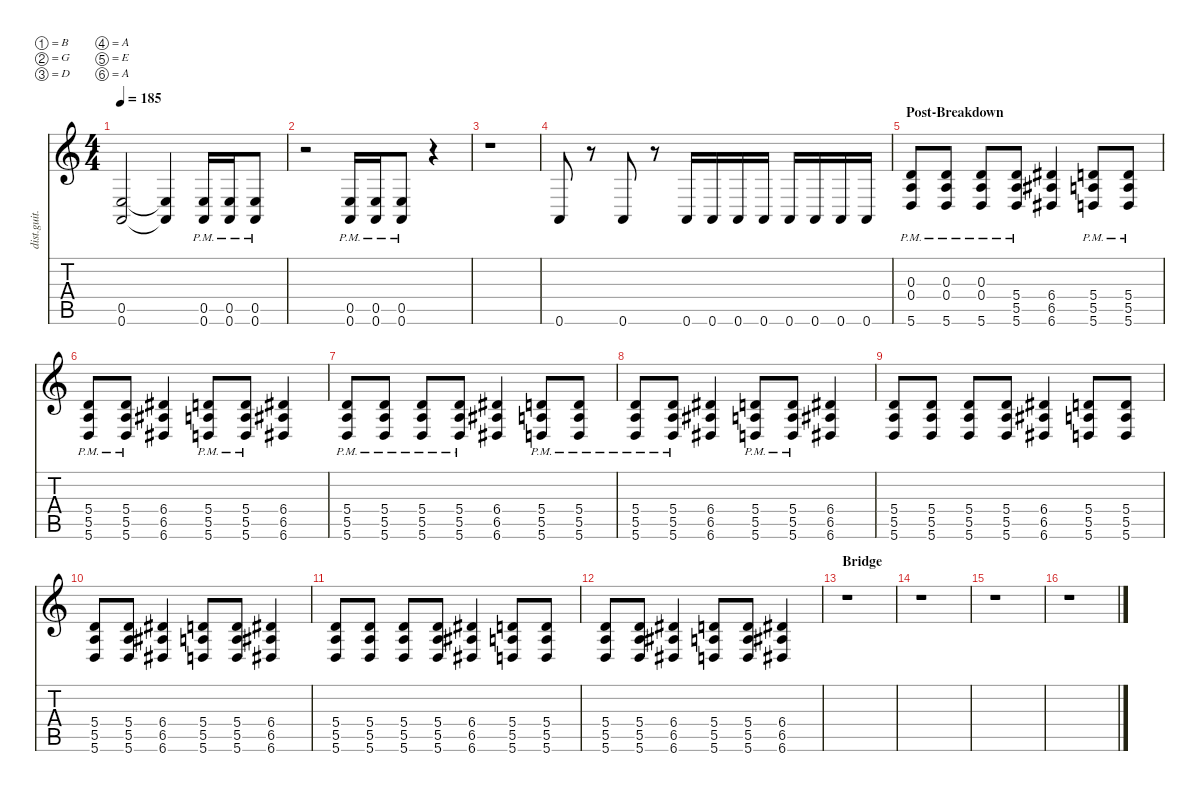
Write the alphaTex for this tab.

\defaultSystemsLayout 4
\hideDynamics
\bracketExtendMode nobrackets
\track ("Distortion Guitar - Petr" "dist.guit.") {instrument distortionguitar}
\staff {score tabs}
\tuning (B3 G3 D3 A2 E2 A1)
\ts (4 4)
\tempo 185
\clef g2
\ks c
(0.6 0.5).2{dy mf beam Up} (0.6{t} 0.5{t}).4{beam Up} (0.6{pm} 0.5{pm}).16{beam Up} (0.6{pm} 0.5{pm}).16{beam Up} (0.6{pm} 0.5{pm}).8{beam Up} |
r.2{beam Down} (0.6{pm} 0.5{pm}).16{beam Up} (0.6{pm} 0.5{pm}).16{beam Up} (0.6{pm} 0.5{pm}).8{beam Up} r.4{beam Down} |
r.1{beam Down} |
0.6.8{beam Up} r.8{beam Down} 0.6.8{beam Up} r.8{beam Down} 0.6.16{beam Up} 0.6.16{beam Up} 0.6.16{beam Up} 0.6.16{beam Up} 0.6.16{beam Up} 0.6.16{beam Up} 0.6.16{beam Up} 0.6.16{beam Up} |
\section ("" "Post-Breakdown")
(5.6{pm} 0.3{pm} 0.4{pm}).8{beam Up} (5.6{pm} 0.3{pm} 0.4{pm}).8{beam Up} (5.6{pm} 0.3{pm} 0.4{pm}).8{beam Up} (5.6{pm} 5.4{pm} 5.5{pm}).8{beam Up} (6.6{acc #} 6.4{acc #} 6.5{acc #}).4{beam Up} (5.6{pm} 5.4{pm} 5.5{pm}).8{beam Up} (5.6{pm} 5.4{pm} 5.5{pm}).8{beam Up} |
(5.6{pm} 5.4{pm} 5.5{pm}).8{beam Up} (5.6{pm} 5.4{pm} 5.5{pm}).8{beam Up} (6.6{acc #} 6.4{acc #} 6.5{acc #}).4{beam Up} (5.6{pm} 5.4{pm} 5.5{pm}).8{beam Up} (5.6{pm} 5.4{pm} 5.5{pm}).8{beam Up} (6.6{acc #} 6.4{acc #} 6.5{acc #}).4{beam Up} |
(5.6{pm} 5.4{pm} 5.5{pm}).8{beam Up} (5.6{pm} 5.4{pm} 5.5{pm}).8{beam Up} (5.6{pm} 5.4{pm} 5.5{pm}).8{beam Up} (5.6{pm} 5.4{pm} 5.5{pm}).8{beam Up} (6.6{acc #} 6.4{acc #} 6.5{acc #}).4{beam Up} (5.6{pm} 5.4{pm} 5.5{pm}).8{beam Up} (5.6{pm} 5.4{pm} 5.5{pm}).8{beam Up} |
(5.6{pm} 5.4{pm} 5.5{pm}).8{beam Up} (5.6{pm} 5.4{pm} 5.5{pm}).8{beam Up} (6.6{acc #} 6.4{acc #} 6.5{acc #}).4{beam Up} (5.6{pm} 5.4{pm} 5.5{pm}).8{beam Up} (5.6{pm} 5.4{pm} 5.5{pm}).8{beam Up} (6.6{acc #} 6.4{acc #} 6.5{acc #}).4{beam Up} |
(5.6 5.4 5.5).8{beam Up} (5.6 5.4 5.5).8{beam Up} (5.6 5.4 5.5).8{beam Up} (5.6 5.4 5.5).8{beam Up} (6.6{acc #} 6.4{acc #} 6.5{acc #}).4{beam Up} (5.6 5.4 5.5).8{beam Up} (5.6 5.4 5.5).8{beam Up} |
(5.6 5.4 5.5).8{beam Up} (5.6 5.4 5.5).8{beam Up} (6.6{acc #} 6.4{acc #} 6.5{acc #}).4{beam Up} (5.6 5.4 5.5).8{beam Up} (5.6 5.4 5.5).8{beam Up} (6.6{acc #} 6.4{acc #} 6.5{acc #}).4{beam Up} |
(5.6 5.4 5.5).8{beam Up} (5.6 5.4 5.5).8{beam Up} (5.6 5.4 5.5).8{beam Up} (5.6 5.4 5.5).8{beam Up} (6.6{acc #} 6.4{acc #} 6.5{acc #}).4{beam Up} (5.6 5.4 5.5).8{beam Up} (5.6 5.4 5.5).8{beam Up} |
(5.6 5.4 5.5).8{beam Up} (5.6 5.4 5.5).8{beam Up} (6.6{acc #} 6.4{acc #} 6.5{acc #}).4{beam Up} (5.6 5.4 5.5).8{beam Up} (5.6 5.4 5.5).8{beam Up} (6.6{acc #} 6.4{acc #} 6.5{acc #}).4{beam Up} |
\section ("" "Bridge")
r.1{beam Down} |
r.1{beam Down} |
r.1{beam Down} |
r.1{beam Down}
